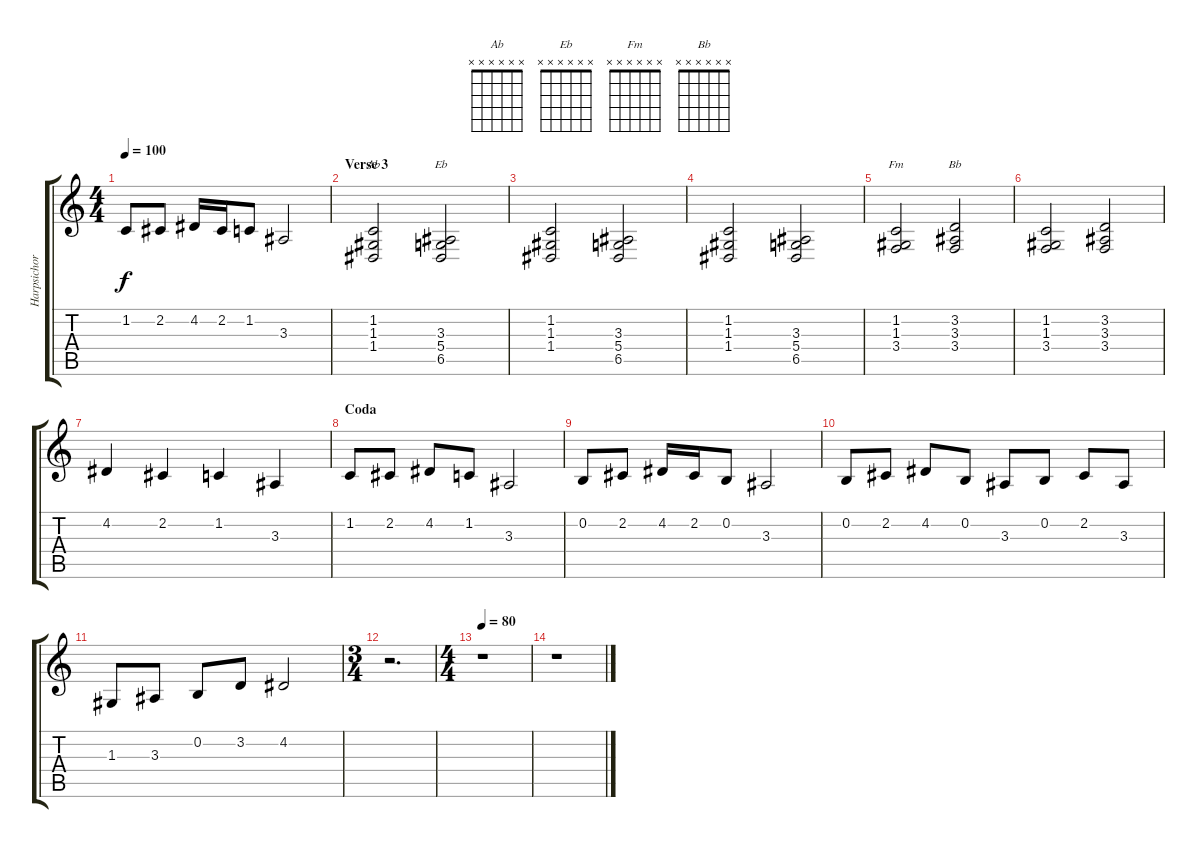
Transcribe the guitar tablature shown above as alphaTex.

\track ("Harpsichord" "Harpsichor") {instrument harpsichord}
\staff {score tabs}
\tuning (E4 B3 G3 D3 A2 E2) {hide}
\chord ("Ab" x x x x x x)
\chord ("Eb" x x x x x x)
\chord ("Fm" x x x x x x)
\chord ("Bb" x x x x x x)
\ts (4 4)
\tempo 100
\clef g2
\ks c
1.2.8{dy f} 2.2.8 4.2.16 2.2.16 1.2.8 3.3.2 |
\section ("" "Verse 3")
(1.2 1.3 1.4).2{ch "Ab"} (3.3 5.4 6.5).2{ch "Eb"} |
(1.2 1.3 1.4).2 (3.3 5.4 6.5).2 |
(1.2 1.3 1.4).2 (3.3 5.4 6.5).2 |
(1.2 1.3 3.4).2{ch "Fm"} (3.2 3.3 3.4).2{ch "Bb"} |
(1.2 1.3 3.4).2 (3.2 3.3 3.4).2 |
4.2.4 2.2.4 1.2.4 3.3.4 |
\section ("" "Coda")
1.2.8 2.2.8 4.2.8 1.2.8 3.3.2 |
0.2.8 2.2.8 4.2.16 2.2.16 0.2.8 3.3.2 |
0.2.8 2.2.8 4.2.8 0.2.8 3.3.8 0.2.8 2.2.8 3.3.8 |
1.3.8 3.3.8 0.2.8 3.2.8 4.2.2 |
\ts (3 4)
r.2{d} |
\ts (4 4)
\tempo 80
r.1 |
r.1
